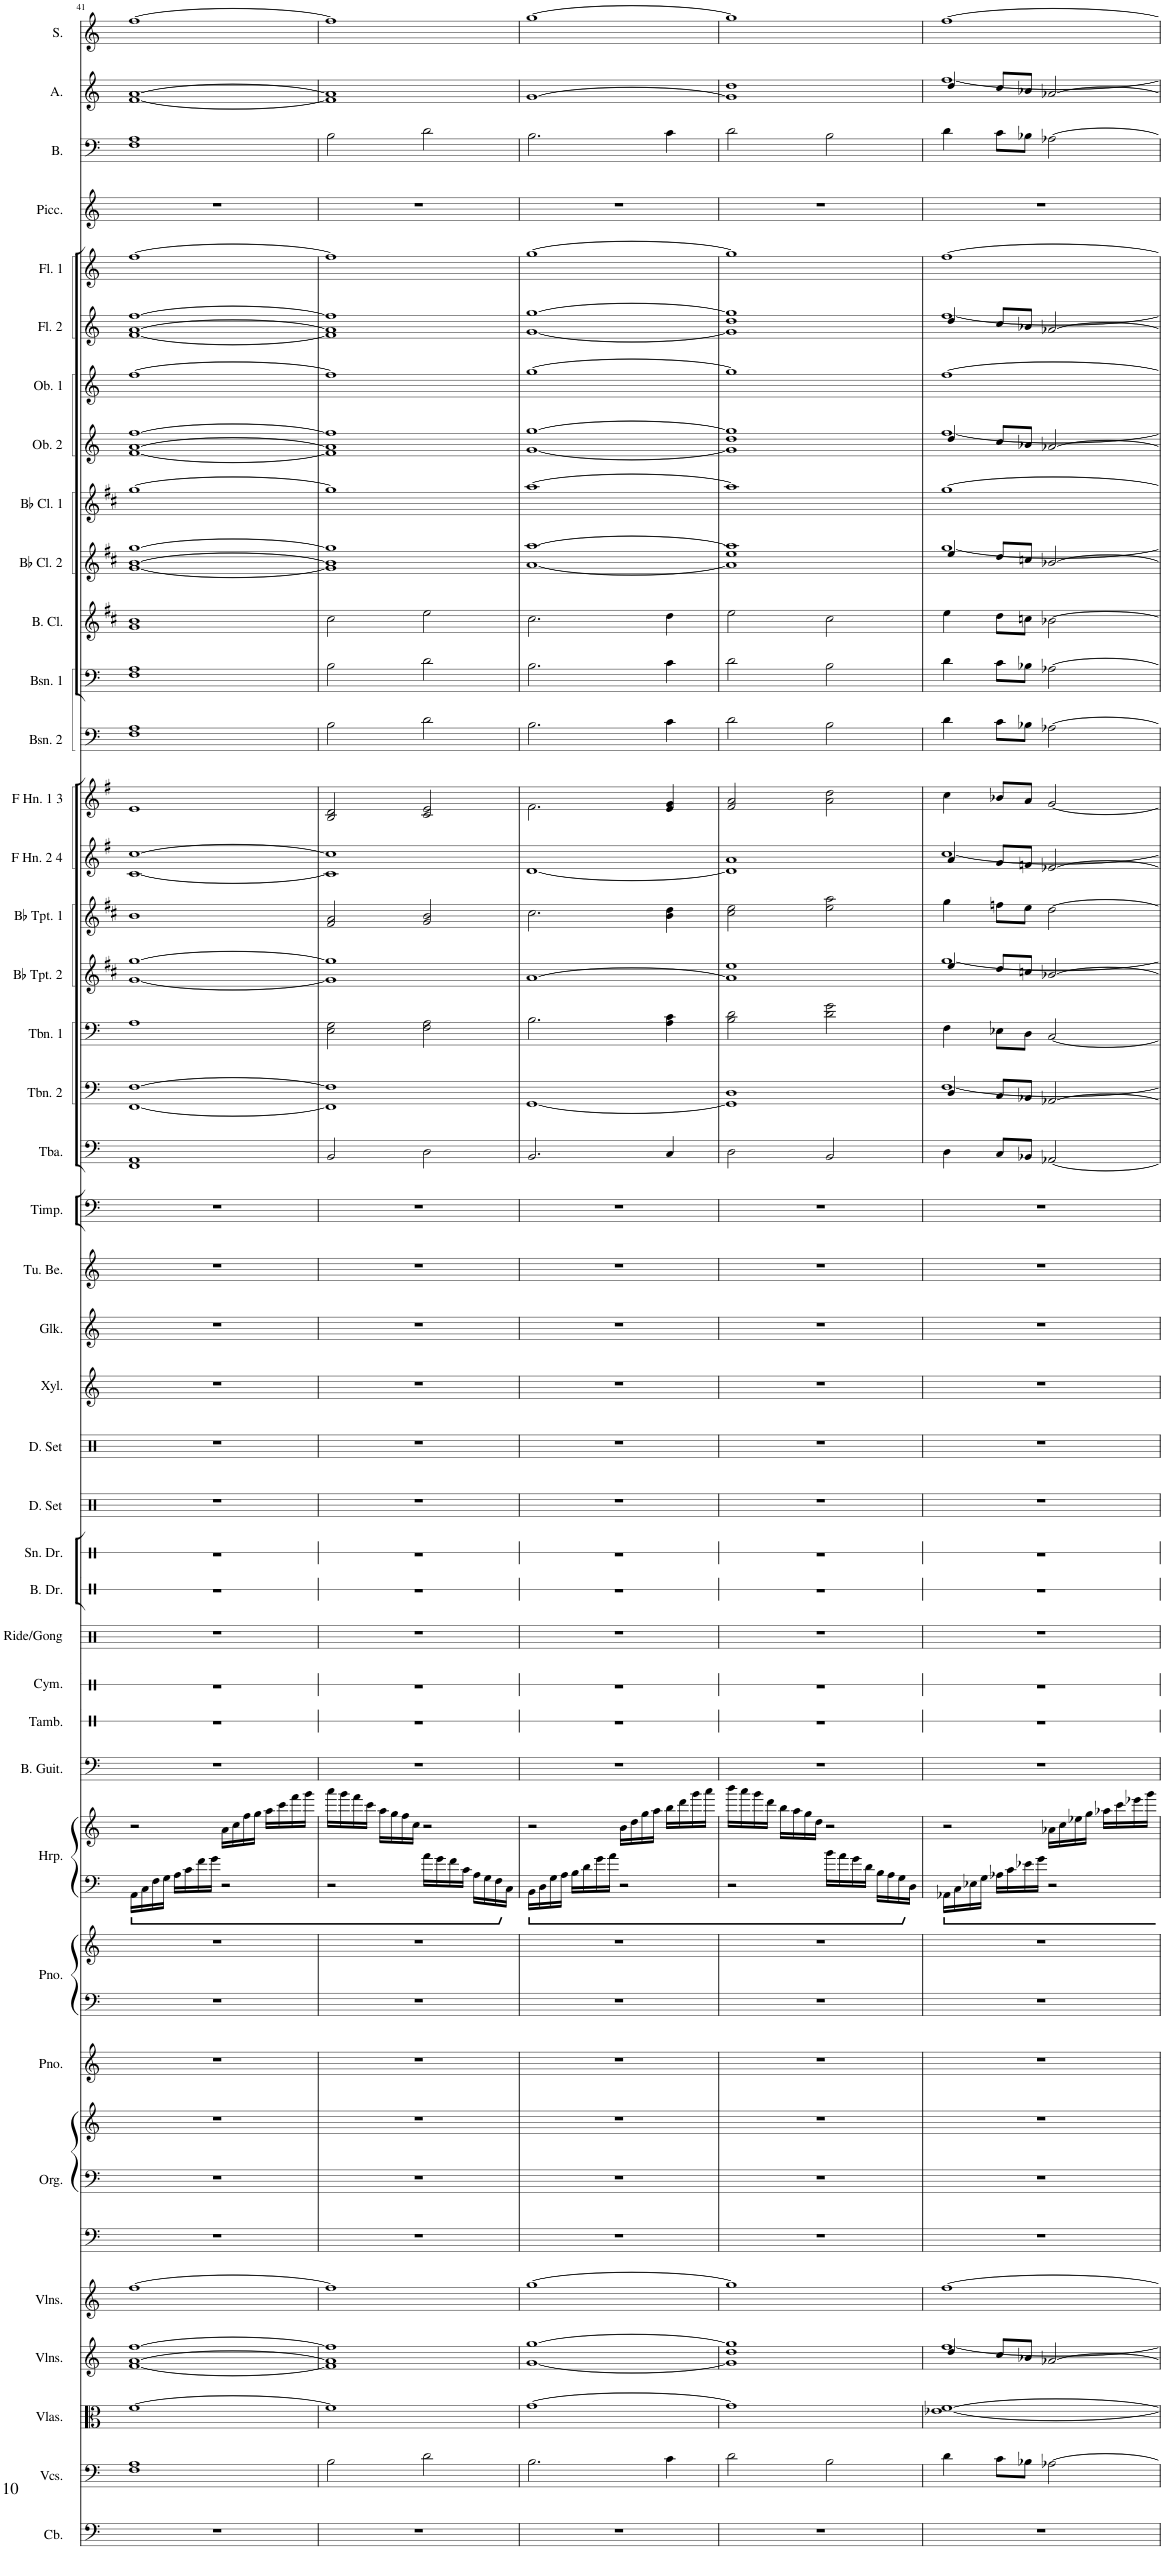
**kern	**kern	**kern	**kern	**kern	**kern	**kern	**kern	**kern	**kern	**kern	**kern	**kern	**kern	**kern	**kern	**kern	**kern	**kern	**kern	**kern	**kern	**kern	**kern	**kern	**kern	**kern	**kern	**kern	**kern	**kern	**kern	**kern	**kern	**kern	**kern	**kern	**kern	**kern	**kern	**kern	**kern	**kern	**kern	**kern
*part41	*part40	*part39	*part38	*part37	*part36	*part36	*part36	*part35	*part34	*part34	*part33	*part33	*part32	*part31	*part30	*part29	*part28	*part27	*part26	*part25	*part24	*part23	*part22	*part21	*part20	*part19	*part18	*part17	*part16	*part15	*part14	*part13	*part12	*part11	*part10	*part9	*part8	*part7	*part6	*part5	*part4	*part3	*part2	*part1
*staff45	*staff44	*staff43	*staff42	*staff41	*staff40	*staff39	*staff38	*staff37	*staff36	*staff35	*staff34	*staff33	*staff32	*staff31	*staff30	*staff29	*staff28	*staff27	*staff26	*staff25	*staff24	*staff23	*staff22	*staff21	*staff20	*staff19	*staff18	*staff17	*staff16	*staff15	*staff14	*staff13	*staff12	*staff11	*staff10	*staff9	*staff8	*staff7	*staff6	*staff5	*staff4	*staff3	*staff2	*staff1
*I"Contrabass	*I"Violoncellos	*I"Violas	*I"Violins	*I"Violins	*I"Organ	*	*	*I"Piano	*I"Piano	*	*I"Harp	*	*I"Bass Guitar	*I"Tambourine	*I"Cymbal	*I"Ride Cymbal/Gong	*I"Bass Drum	*I"Snare Drum	*I"Drumset	*I"Drumset	*I"Xylophone	*I"Glockenspiel	*I"Tubular Bells	*I"Timpani	*I"Tuba	*I"Trombone 2	*I"Trombone 1	*I"Bb Trumpet 2	*I"Bb Trumpet 1	*I"F Horn 2 &amp; 4	*I"F Horn 1 &amp; 3	*I"Bassoon 2	*I"Bassoon 1	*I"Bass Clarinet	*I"Bb Clarinet 2	*I"Bb Clarinet 1	*I"Oboe 2	*I"Oboe 1	*I"Flute 2	*I"Flute 1	*I"Piccolo	*I"Bass	*I"Alto	*I"Soprano
*I'Cb.	*I'Vcs.	*I'Vlas.	*I'Vlns.	*I'Vlns.	*I'Org.	*	*	*I'Pno.	*I'Pno.	*	*I'Hrp.	*	*I'B. Guit.	*I'Tamb.	*I'Cym.	*I'Ride/Gong	*I'B. Dr.	*I'Sn. Dr.	*I'D. Set	*I'D. Set	*I'Xyl.	*I'Glk.	*I'Tu. Be.	*I'Timp.	*I'Tba.	*I'Tbn. 2	*I'Tbn. 1	*I'Bb Tpt. 2	*I'Bb Tpt. 1	*I'F Hn. 2 4	*I'F Hn. 1 3	*I'Bsn. 2	*I'Bsn. 1	*I'B. Cl.	*I'Bb Cl. 2	*I'Bb Cl. 1	*I'Ob. 2	*I'Ob. 1	*I'Fl. 2	*I'Fl. 1	*I'Picc.	*I'B.	*I'A.	*I'S.
!!LO:PB:g=z
*clefF4	*clefF4	*clefC3	*clefG2	*clefG2	*clefF4	*clefF4	*clefG2	*clefG2	*clefF4	*clefG2	*clefF4	*clefG2	*clefF4	*clefX	*clefX	*clefX	*clefX	*clefX	*clefX	*clefX	*clefG2	*clefG2	*clefG2	*clefF4	*clefF4	*clefF4	*clefF4	*clefG2	*clefG2	*clefG2	*clefG2	*clefF4	*clefF4	*clefG2	*clefG2	*clefG2	*clefG2	*clefG2	*clefG2	*clefG2	*clefG2	*clefF4	*clefG2	*clefG2
*Trd7c12	*	*	*	*	*	*	*	*	*	*	*	*	*Trd7c12	*	*	*	*	*	*	*	*Trd-7c-12	*Trd-14c-24	*	*	*	*	*	*Trd1c2	*Trd1c2	*Trd4c7	*Trd4c7	*	*	*Trd8c14	*Trd1c2	*Trd1c2	*	*	*	*	*Trd-7c-12	*	*	*
*k[]	*k[]	*k[]	*k[]	*k[]	*k[]	*k[]	*k[]	*k[]	*k[]	*k[]	*k[]	*k[]	*k[]	*k[]	*k[]	*k[]	*k[]	*k[]	*k[]	*k[]	*k[]	*k[]	*k[]	*k[]	*k[]	*k[]	*k[]	*k[f#c#]	*k[f#c#]	*k[f#]	*k[f#]	*k[]	*k[]	*k[f#c#]	*k[f#c#]	*k[f#c#]	*k[]	*k[]	*k[]	*k[]	*k[]	*k[]	*k[]	*k[]
*M4/4	*M4/4	*M4/4	*M4/4	*M4/4	*M4/4	*M4/4	*M4/4	*M4/4	*M4/4	*M4/4	*M4/4	*M4/4	*M4/4	*M4/4	*M4/4	*M4/4	*M4/4	*M4/4	*M4/4	*M4/4	*M4/4	*M4/4	*M4/4	*M4/4	*M4/4	*M4/4	*M4/4	*M4/4	*M4/4	*M4/4	*M4/4	*M4/4	*M4/4	*M4/4	*M4/4	*M4/4	*M4/4	*M4/4	*M4/4	*M4/4	*M4/4	*M4/4	*M4/4	*M4/4
=41	=41	=41	=41	=41	=41	=41	=41	=41	=41	=41	=41	=41	=41	=41	=41	=41	=41	=41	=41	=41	=41	=41	=41	=41	=41	=41	=41	=41	=41	=41	=41	=41	=41	=41	=41	=41	=41	=41	=41	=41	=41	=41	=41	=41
1r	1F 1A	[1f	[1f [1a [1ff	[1ff	1r	1r	1r	1r	1r	1r	16AA\LL	2r	1r	1r	1r	1r	1r	1r	1r	1r	1r	1r	1r	1r	1FF 1AA	[1FF [1F	1A	[1g [1gg	1b	[1c [1cc	1e	1F 1A	1F 1A	1g 1b	[1g [1b [1gg	[1gg	[1f [1a [1ff	[1ff	[1f [1a [1ff	[1ff	1r	1F 1A	[1f [1a	[1ff
.	.	.	.	.	.	.	.	.	.	.	16C\	.	.	.	.	.	.	.	.	.	.	.	.	.	.	.	.	.	.	.	.	.	.	.	.	.	.	.	.	.	.	.	.	.
.	.	.	.	.	.	.	.	.	.	.	16F\	.	.	.	.	.	.	.	.	.	.	.	.	.	.	.	.	.	.	.	.	.	.	.	.	.	.	.	.	.	.	.	.	.
.	.	.	.	.	.	.	.	.	.	.	16G\JJ	.	.	.	.	.	.	.	.	.	.	.	.	.	.	.	.	.	.	.	.	.	.	.	.	.	.	.	.	.	.	.	.	.
.	.	.	.	.	.	.	.	.	.	.	16A\LL	.	.	.	.	.	.	.	.	.	.	.	.	.	.	.	.	.	.	.	.	.	.	.	.	.	.	.	.	.	.	.	.	.
.	.	.	.	.	.	.	.	.	.	.	16c\	.	.	.	.	.	.	.	.	.	.	.	.	.	.	.	.	.	.	.	.	.	.	.	.	.	.	.	.	.	.	.	.	.
.	.	.	.	.	.	.	.	.	.	.	16f\	.	.	.	.	.	.	.	.	.	.	.	.	.	.	.	.	.	.	.	.	.	.	.	.	.	.	.	.	.	.	.	.	.
.	.	.	.	.	.	.	.	.	.	.	16g\JJ	.	.	.	.	.	.	.	.	.	.	.	.	.	.	.	.	.	.	.	.	.	.	.	.	.	.	.	.	.	.	.	.	.
.	.	.	.	.	.	.	.	.	.	.	2r	16a\LL	.	.	.	.	.	.	.	.	.	.	.	.	.	.	.	.	.	.	.	.	.	.	.	.	.	.	.	.	.	.	.	.
.	.	.	.	.	.	.	.	.	.	.	.	16cc\	.	.	.	.	.	.	.	.	.	.	.	.	.	.	.	.	.	.	.	.	.	.	.	.	.	.	.	.	.	.	.	.
.	.	.	.	.	.	.	.	.	.	.	.	16ff\	.	.	.	.	.	.	.	.	.	.	.	.	.	.	.	.	.	.	.	.	.	.	.	.	.	.	.	.	.	.	.	.
.	.	.	.	.	.	.	.	.	.	.	.	16gg\JJ	.	.	.	.	.	.	.	.	.	.	.	.	.	.	.	.	.	.	.	.	.	.	.	.	.	.	.	.	.	.	.	.
.	.	.	.	.	.	.	.	.	.	.	.	16aa\LL	.	.	.	.	.	.	.	.	.	.	.	.	.	.	.	.	.	.	.	.	.	.	.	.	.	.	.	.	.	.	.	.
.	.	.	.	.	.	.	.	.	.	.	.	16ccc\	.	.	.	.	.	.	.	.	.	.	.	.	.	.	.	.	.	.	.	.	.	.	.	.	.	.	.	.	.	.	.	.
.	.	.	.	.	.	.	.	.	.	.	.	16fff\	.	.	.	.	.	.	.	.	.	.	.	.	.	.	.	.	.	.	.	.	.	.	.	.	.	.	.	.	.	.	.	.
.	.	.	.	.	.	.	.	.	.	.	.	16ggg\JJ	.	.	.	.	.	.	.	.	.	.	.	.	.	.	.	.	.	.	.	.	.	.	.	.	.	.	.	.	.	.	.	.
=42	=42	=42	=42	=42	=42	=42	=42	=42	=42	=42	=42	=42	=42	=42	=42	=42	=42	=42	=42	=42	=42	=42	=42	=42	=42	=42	=42	=42	=42	=42	=42	=42	=42	=42	=42	=42	=42	=42	=42	=42	=42	=42	=42	=42
1r	2B\	1f]	1f] 1a] 1ff]	1ff]	1r	1r	1r	1r	1r	1r	2r	16aaa\LL	1r	1r	1r	1r	1r	1r	1r	1r	1r	1r	1r	1r	2BB/	1FF] 1F]	2E\ 2G\	1g] 1gg]	2f#/ 2a/	1c] 1cc]	2B/ 2d/	2B\	2B\	2cc#\	1g] 1b] 1gg]	1gg]	1f] 1a] 1ff]	1ff]	1f] 1a] 1ff]	1ff]	1r	2B\	1f] 1a]	1ff]
.	.	.	.	.	.	.	.	.	.	.	.	16ggg\	.	.	.	.	.	.	.	.	.	.	.	.	.	.	.	.	.	.	.	.	.	.	.	.	.	.	.	.	.	.	.	.
.	.	.	.	.	.	.	.	.	.	.	.	16fff\	.	.	.	.	.	.	.	.	.	.	.	.	.	.	.	.	.	.	.	.	.	.	.	.	.	.	.	.	.	.	.	.
.	.	.	.	.	.	.	.	.	.	.	.	16ccc\JJ	.	.	.	.	.	.	.	.	.	.	.	.	.	.	.	.	.	.	.	.	.	.	.	.	.	.	.	.	.	.	.	.
.	.	.	.	.	.	.	.	.	.	.	.	16aa\LL	.	.	.	.	.	.	.	.	.	.	.	.	.	.	.	.	.	.	.	.	.	.	.	.	.	.	.	.	.	.	.	.
.	.	.	.	.	.	.	.	.	.	.	.	16gg\	.	.	.	.	.	.	.	.	.	.	.	.	.	.	.	.	.	.	.	.	.	.	.	.	.	.	.	.	.	.	.	.
.	.	.	.	.	.	.	.	.	.	.	.	16ff\	.	.	.	.	.	.	.	.	.	.	.	.	.	.	.	.	.	.	.	.	.	.	.	.	.	.	.	.	.	.	.	.
.	.	.	.	.	.	.	.	.	.	.	.	16cc\JJ	.	.	.	.	.	.	.	.	.	.	.	.	.	.	.	.	.	.	.	.	.	.	.	.	.	.	.	.	.	.	.	.
.	2d\	.	.	.	.	.	.	.	.	.	16a\LL	2r	.	.	.	.	.	.	.	.	.	.	.	.	2D\	.	2F\ 2A\	.	2g/ 2b/	.	2c/ 2e/	2d\	2d\	2ee\	.	.	.	.	.	.	.	2d\	.	.
.	.	.	.	.	.	.	.	.	.	.	16g\	.	.	.	.	.	.	.	.	.	.	.	.	.	.	.	.	.	.	.	.	.	.	.	.	.	.	.	.	.	.	.	.	.
.	.	.	.	.	.	.	.	.	.	.	16f\	.	.	.	.	.	.	.	.	.	.	.	.	.	.	.	.	.	.	.	.	.	.	.	.	.	.	.	.	.	.	.	.	.
.	.	.	.	.	.	.	.	.	.	.	16c\JJ	.	.	.	.	.	.	.	.	.	.	.	.	.	.	.	.	.	.	.	.	.	.	.	.	.	.	.	.	.	.	.	.	.
.	.	.	.	.	.	.	.	.	.	.	16A\LL	.	.	.	.	.	.	.	.	.	.	.	.	.	.	.	.	.	.	.	.	.	.	.	.	.	.	.	.	.	.	.	.	.
.	.	.	.	.	.	.	.	.	.	.	16G\	.	.	.	.	.	.	.	.	.	.	.	.	.	.	.	.	.	.	.	.	.	.	.	.	.	.	.	.	.	.	.	.	.
.	.	.	.	.	.	.	.	.	.	.	16F\	.	.	.	.	.	.	.	.	.	.	.	.	.	.	.	.	.	.	.	.	.	.	.	.	.	.	.	.	.	.	.	.	.
.	.	.	.	.	.	.	.	.	.	.	16C\JJ	.	.	.	.	.	.	.	.	.	.	.	.	.	.	.	.	.	.	.	.	.	.	.	.	.	.	.	.	.	.	.	.	.
=43	=43	=43	=43	=43	=43	=43	=43	=43	=43	=43	=43	=43	=43	=43	=43	=43	=43	=43	=43	=43	=43	=43	=43	=43	=43	=43	=43	=43	=43	=43	=43	=43	=43	=43	=43	=43	=43	=43	=43	=43	=43	=43	=43	=43
1r	2.B\	[1g	[1g [1gg	[1gg	1r	1r	1r	1r	1r	1r	16BB\LL	2r	1r	1r	1r	1r	1r	1r	1r	1r	1r	1r	1r	1r	2.BB/	[1GG	2.B\	[1a	2.cc#\	[1d	2.f#\	2.B\	2.B\	2.cc#\	[1a [1aa	[1aa	[1g [1gg	[1gg	[1g [1gg	[1gg	1r	2.B\	[1g	[1gg
.	.	.	.	.	.	.	.	.	.	.	16D\	.	.	.	.	.	.	.	.	.	.	.	.	.	.	.	.	.	.	.	.	.	.	.	.	.	.	.	.	.	.	.	.	.
.	.	.	.	.	.	.	.	.	.	.	16G\	.	.	.	.	.	.	.	.	.	.	.	.	.	.	.	.	.	.	.	.	.	.	.	.	.	.	.	.	.	.	.	.	.
.	.	.	.	.	.	.	.	.	.	.	16A\JJ	.	.	.	.	.	.	.	.	.	.	.	.	.	.	.	.	.	.	.	.	.	.	.	.	.	.	.	.	.	.	.	.	.
.	.	.	.	.	.	.	.	.	.	.	16B\LL	.	.	.	.	.	.	.	.	.	.	.	.	.	.	.	.	.	.	.	.	.	.	.	.	.	.	.	.	.	.	.	.	.
.	.	.	.	.	.	.	.	.	.	.	16d\	.	.	.	.	.	.	.	.	.	.	.	.	.	.	.	.	.	.	.	.	.	.	.	.	.	.	.	.	.	.	.	.	.
.	.	.	.	.	.	.	.	.	.	.	16g\	.	.	.	.	.	.	.	.	.	.	.	.	.	.	.	.	.	.	.	.	.	.	.	.	.	.	.	.	.	.	.	.	.
.	.	.	.	.	.	.	.	.	.	.	16a\JJ	.	.	.	.	.	.	.	.	.	.	.	.	.	.	.	.	.	.	.	.	.	.	.	.	.	.	.	.	.	.	.	.	.
.	.	.	.	.	.	.	.	.	.	.	2r	16b\LL	.	.	.	.	.	.	.	.	.	.	.	.	.	.	.	.	.	.	.	.	.	.	.	.	.	.	.	.	.	.	.	.
.	.	.	.	.	.	.	.	.	.	.	.	16dd\	.	.	.	.	.	.	.	.	.	.	.	.	.	.	.	.	.	.	.	.	.	.	.	.	.	.	.	.	.	.	.	.
.	.	.	.	.	.	.	.	.	.	.	.	16gg\	.	.	.	.	.	.	.	.	.	.	.	.	.	.	.	.	.	.	.	.	.	.	.	.	.	.	.	.	.	.	.	.
.	.	.	.	.	.	.	.	.	.	.	.	16aa\JJ	.	.	.	.	.	.	.	.	.	.	.	.	.	.	.	.	.	.	.	.	.	.	.	.	.	.	.	.	.	.	.	.
.	4c\	.	.	.	.	.	.	.	.	.	.	16bb\LL	.	.	.	.	.	.	.	.	.	.	.	.	4C/	.	4A\ 4c\	.	4b\ 4dd\	.	4e/ 4g/	4c\	4c\	4dd\	.	.	.	.	.	.	.	4c\	.	.
.	.	.	.	.	.	.	.	.	.	.	.	16ddd\	.	.	.	.	.	.	.	.	.	.	.	.	.	.	.	.	.	.	.	.	.	.	.	.	.	.	.	.	.	.	.	.
.	.	.	.	.	.	.	.	.	.	.	.	16ggg\	.	.	.	.	.	.	.	.	.	.	.	.	.	.	.	.	.	.	.	.	.	.	.	.	.	.	.	.	.	.	.	.
.	.	.	.	.	.	.	.	.	.	.	.	16aaa\JJ	.	.	.	.	.	.	.	.	.	.	.	.	.	.	.	.	.	.	.	.	.	.	.	.	.	.	.	.	.	.	.	.
=44	=44	=44	=44	=44	=44	=44	=44	=44	=44	=44	=44	=44	=44	=44	=44	=44	=44	=44	=44	=44	=44	=44	=44	=44	=44	=44	=44	=44	=44	=44	=44	=44	=44	=44	=44	=44	=44	=44	=44	=44	=44	=44	=44	=44
1r	2d\	1g]	1g] 1dd 1gg]	1gg]	1r	1r	1r	1r	1r	1r	2r	16bbb\LL	1r	1r	1r	1r	1r	1r	1r	1r	1r	1r	1r	1r	2D\	1GG] 1D	2B\ 2d\	1a] 1ee	2cc#\ 2ee\	1d] 1a	2f#/ 2a/	2d\	2d\	2ee\	1a] 1ee 1aa]	1aa]	1g] 1dd 1gg]	1gg]	1g] 1dd 1gg]	1gg]	1r	2d\	1g] 1dd	1gg]
.	.	.	.	.	.	.	.	.	.	.	.	16aaa\	.	.	.	.	.	.	.	.	.	.	.	.	.	.	.	.	.	.	.	.	.	.	.	.	.	.	.	.	.	.	.	.
.	.	.	.	.	.	.	.	.	.	.	.	16ggg\	.	.	.	.	.	.	.	.	.	.	.	.	.	.	.	.	.	.	.	.	.	.	.	.	.	.	.	.	.	.	.	.
.	.	.	.	.	.	.	.	.	.	.	.	16ddd\JJ	.	.	.	.	.	.	.	.	.	.	.	.	.	.	.	.	.	.	.	.	.	.	.	.	.	.	.	.	.	.	.	.
.	.	.	.	.	.	.	.	.	.	.	.	16bb\LL	.	.	.	.	.	.	.	.	.	.	.	.	.	.	.	.	.	.	.	.	.	.	.	.	.	.	.	.	.	.	.	.
.	.	.	.	.	.	.	.	.	.	.	.	16aa\	.	.	.	.	.	.	.	.	.	.	.	.	.	.	.	.	.	.	.	.	.	.	.	.	.	.	.	.	.	.	.	.
.	.	.	.	.	.	.	.	.	.	.	.	16gg\	.	.	.	.	.	.	.	.	.	.	.	.	.	.	.	.	.	.	.	.	.	.	.	.	.	.	.	.	.	.	.	.
.	.	.	.	.	.	.	.	.	.	.	.	16dd\JJ	.	.	.	.	.	.	.	.	.	.	.	.	.	.	.	.	.	.	.	.	.	.	.	.	.	.	.	.	.	.	.	.
.	2B\	.	.	.	.	.	.	.	.	.	16b\LL	2r	.	.	.	.	.	.	.	.	.	.	.	.	2BB/	.	2d\ 2g\	.	2ee\ 2aa\	.	2a\ 2dd\	2B\	2B\	2cc#\	.	.	.	.	.	.	.	2B\	.	.
.	.	.	.	.	.	.	.	.	.	.	16a\	.	.	.	.	.	.	.	.	.	.	.	.	.	.	.	.	.	.	.	.	.	.	.	.	.	.	.	.	.	.	.	.	.
.	.	.	.	.	.	.	.	.	.	.	16g\	.	.	.	.	.	.	.	.	.	.	.	.	.	.	.	.	.	.	.	.	.	.	.	.	.	.	.	.	.	.	.	.	.
.	.	.	.	.	.	.	.	.	.	.	16d\JJ	.	.	.	.	.	.	.	.	.	.	.	.	.	.	.	.	.	.	.	.	.	.	.	.	.	.	.	.	.	.	.	.	.
.	.	.	.	.	.	.	.	.	.	.	16B\LL	.	.	.	.	.	.	.	.	.	.	.	.	.	.	.	.	.	.	.	.	.	.	.	.	.	.	.	.	.	.	.	.	.
.	.	.	.	.	.	.	.	.	.	.	16A\	.	.	.	.	.	.	.	.	.	.	.	.	.	.	.	.	.	.	.	.	.	.	.	.	.	.	.	.	.	.	.	.	.
.	.	.	.	.	.	.	.	.	.	.	16G\	.	.	.	.	.	.	.	.	.	.	.	.	.	.	.	.	.	.	.	.	.	.	.	.	.	.	.	.	.	.	.	.	.
.	.	.	.	.	.	.	.	.	.	.	16D\JJ	.	.	.	.	.	.	.	.	.	.	.	.	.	.	.	.	.	.	.	.	.	.	.	.	.	.	.	.	.	.	.	.	.
=45	=45	=45	=45	=45	=45	=45	=45	=45	=45	=45	=45	=45	=45	=45	=45	=45	=45	=45	=45	=45	=45	=45	=45	=45	=45	=45	=45	=45	=45	=45	=45	=45	=45	=45	=45	=45	=45	=45	=45	=45	=45	=45	=45	=45
*	*	*	*^	*	*	*	*	*	*	*	*	*	*	*	*	*	*	*	*	*	*	*	*	*	*	*^	*	*^	*	*^	*	*	*	*	*^	*	*^	*	*^	*	*	*	*^	*
1r	4d\	[1e-X [1f	4dd/	[1ff	[1ff	1r	1r	1r	1r	1r	1r	16AA-X\LL	2r	1r	1r	1r	1r	1r	1r	1r	1r	1r	1r	1r	1r	4D\	4D/	[1F	4F\	4ee/	[1gg	4gg\	4a/	[1cc	4cc\	4d\	4d\	4ee\	4ee/	[1gg	[1gg	4dd/	[1ff	[1ff	4dd/	[1ff	[1ff	1r	4d\	4dd/	[1ff	[1ff
.	.	.	.	.	.	.	.	.	.	.	.	16C\	.	.	.	.	.	.	.	.	.	.	.	.	.	.	.	.	.	.	.	.	.	.	.	.	.	.	.	.	.	.	.	.	.	.	.	.	.	.	.	.
.	.	.	.	.	.	.	.	.	.	.	.	16E-X\	.	.	.	.	.	.	.	.	.	.	.	.	.	.	.	.	.	.	.	.	.	.	.	.	.	.	.	.	.	.	.	.	.	.	.	.	.	.	.	.
.	.	.	.	.	.	.	.	.	.	.	.	16G\JJ	.	.	.	.	.	.	.	.	.	.	.	.	.	.	.	.	.	.	.	.	.	.	.	.	.	.	.	.	.	.	.	.	.	.	.	.	.	.	.	.
.	8c\L	.	8cc/L	.	.	.	.	.	.	.	.	16A-X\LL	.	.	.	.	.	.	.	.	.	.	.	.	.	8C/L	8C/L	.	8E-X\L	8dd/L	.	8ffn\L	8g/L	.	8b-X/L	8c\L	8c\L	8dd\L	8dd/L	.	.	8cc/L	.	.	8cc/L	.	.	.	8c\L	8cc/L	.	.
.	.	.	.	.	.	.	.	.	.	.	.	16c\	.	.	.	.	.	.	.	.	.	.	.	.	.	.	.	.	.	.	.	.	.	.	.	.	.	.	.	.	.	.	.	.	.	.	.	.	.	.	.	.
.	8B-X\J	.	8b-X/J	.	.	.	.	.	.	.	.	16e-X\	.	.	.	.	.	.	.	.	.	.	.	.	.	8BB-X/J	8BB-X/J	.	8D\J	8ccn/J	.	8ee\J	8fn/J	.	8a/J	8B-X\J	8B-X\J	8ccn\J	8ccn/J	.	.	8b-X/J	.	.	8b-X/J	.	.	.	8B-X\J	8b-X/J	.	.
.	.	.	.	.	.	.	.	.	.	.	.	16g\JJ	.	.	.	.	.	.	.	.	.	.	.	.	.	.	.	.	.	.	.	.	.	.	.	.	.	.	.	.	.	.	.	.	.	.	.	.	.	.	.	.
.	[2A-X\	.	[2a-X/	.	.	.	.	.	.	.	.	2r	16a-X\LL	.	.	.	.	.	.	.	.	.	.	.	.	[2AA-X/	[2AA-X/	.	[2C/	[2b-X/	.	[2dd\	[2e-X/	.	[2g/	[2A-X\	[2A-X\	[2b-X\	[2b-X/	.	.	[2a-X/	.	.	[2a-X/	.	.	.	[2A-X\	[2a-X/	.	.
.	.	.	.	.	.	.	.	.	.	.	.	.	16cc\	.	.	.	.	.	.	.	.	.	.	.	.	.	.	.	.	.	.	.	.	.	.	.	.	.	.	.	.	.	.	.	.	.	.	.	.	.	.	.
.	.	.	.	.	.	.	.	.	.	.	.	.	16ee-X\	.	.	.	.	.	.	.	.	.	.	.	.	.	.	.	.	.	.	.	.	.	.	.	.	.	.	.	.	.	.	.	.	.	.	.	.	.	.	.
.	.	.	.	.	.	.	.	.	.	.	.	.	16gg\JJ	.	.	.	.	.	.	.	.	.	.	.	.	.	.	.	.	.	.	.	.	.	.	.	.	.	.	.	.	.	.	.	.	.	.	.	.	.	.	.
.	.	.	.	.	.	.	.	.	.	.	.	.	16aa-X\LL	.	.	.	.	.	.	.	.	.	.	.	.	.	.	.	.	.	.	.	.	.	.	.	.	.	.	.	.	.	.	.	.	.	.	.	.	.	.	.
.	.	.	.	.	.	.	.	.	.	.	.	.	16ccc\	.	.	.	.	.	.	.	.	.	.	.	.	.	.	.	.	.	.	.	.	.	.	.	.	.	.	.	.	.	.	.	.	.	.	.	.	.	.	.
.	.	.	.	.	.	.	.	.	.	.	.	.	16eee-X\	.	.	.	.	.	.	.	.	.	.	.	.	.	.	.	.	.	.	.	.	.	.	.	.	.	.	.	.	.	.	.	.	.	.	.	.	.	.	.
.	.	.	.	.	.	.	.	.	.	.	.	.	16ggg\JJ	.	.	.	.	.	.	.	.	.	.	.	.	.	.	.	.	.	.	.	.	.	.	.	.	.	.	.	.	.	.	.	.	.	.	.	.	.	.	.
*	*	*	*v	*v	*	*	*	*	*	*	*	*	*	*	*	*	*	*	*	*	*	*	*	*	*	*	*v	*v	*	*v	*v	*	*v	*v	*	*	*	*	*v	*v	*	*v	*v	*	*v	*v	*	*	*	*v	*v	*
=	=	=	=	=	=	=	=	=	=	=	=	=	=	=	=	=	=	=	=	=	=	=	=	=	=	=	=	=	=	=	=	=	=	=	=	=	=	=	=	=	=	=	=	=
*-	*-	*-	*-	*-	*-	*-	*-	*-	*-	*-	*-	*-	*-	*-	*-	*-	*-	*-	*-	*-	*-	*-	*-	*-	*-	*-	*-	*-	*-	*-	*-	*-	*-	*-	*-	*-	*-	*-	*-	*-	*-	*-	*-	*-
